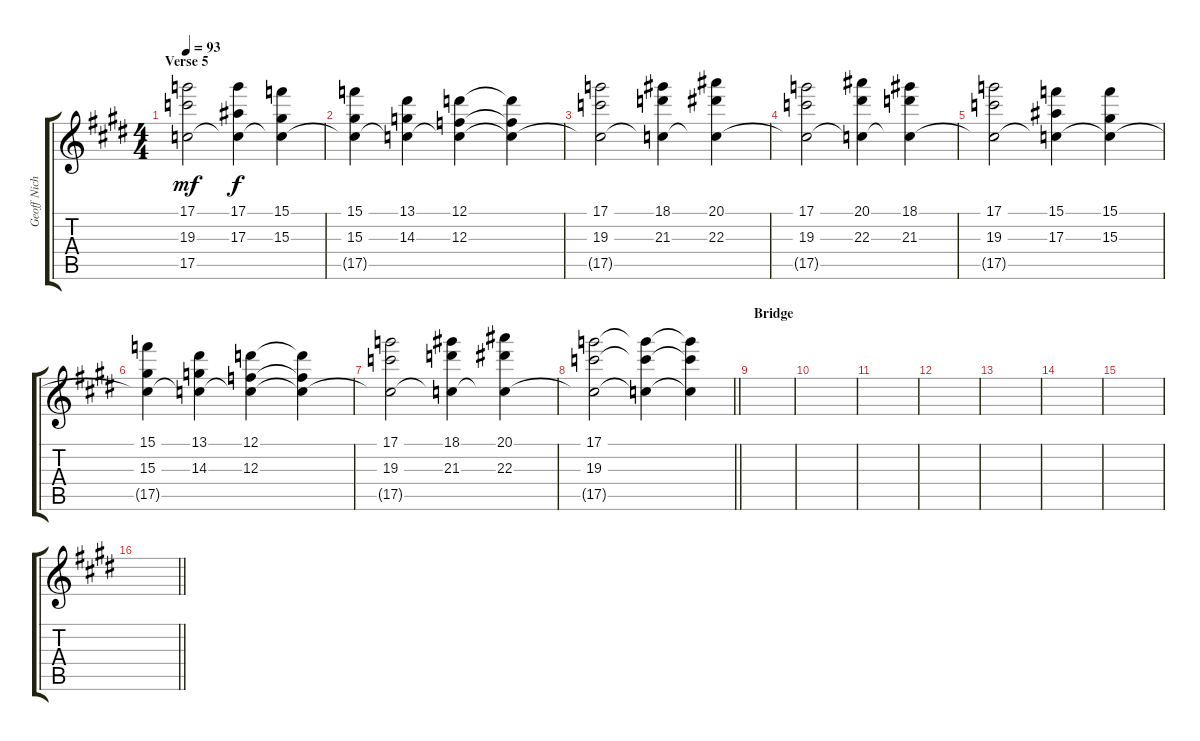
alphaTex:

\track ("Geoff Nichols" "Geoff Nich") {instrument rockorgan}
\staff {score tabs}
\tuning (D5 A4 F4 C4 G3 D3) {hide}
\ts (4 4)
\section ("" "Verse 5")
\tempo 93
\clef g2
\ks c#minor
(17.1 19.3 17.5).2{dy mf volume 9 instrument churchorgan} (17.1 17.3 17.5{t}).4{dy f} (15.1 15.3 17.5{t}).4 |
(15.1 15.3 17.5{t}).4 (13.1 14.3 17.5{t}).4 (12.1 12.3 17.5{t}).4 (12.1{t} 12.3{t} 17.5{t}).4 |
(17.1 19.3 17.5{t}).2 (18.1 21.3 17.5{t}).4 (20.1 22.3 17.5{t}).4 |
(17.1 19.3 17.5{t}).2 (20.1 22.3 17.5{t}).4 (18.1 21.3 17.5{t}).4 |
(17.1 19.3 17.5{t}).2 (15.1 17.3 17.5{t}).4 (15.1 15.3 17.5{t}).4 |
(15.1 15.3 17.5{t}).4 (13.1 14.3 17.5{t}).4 (12.1 12.3 17.5{t}).4 (12.1{t} 12.3{t} 17.5{t}).4 |
(17.1 19.3 17.5{t}).2 (18.1 21.3 17.5{t}).4 (20.1 22.3 17.5{t}).4 |
\barLineRight lightlight
(17.1 19.3 17.5{t}).2 (17.1{t} 19.3{t} 17.5{t}).4 (17.1{t} 19.3{t} 17.5{t}).4 |
\section ("" "Bridge")
|
|
|
|
|
|
|
\barLineRight lightlight
